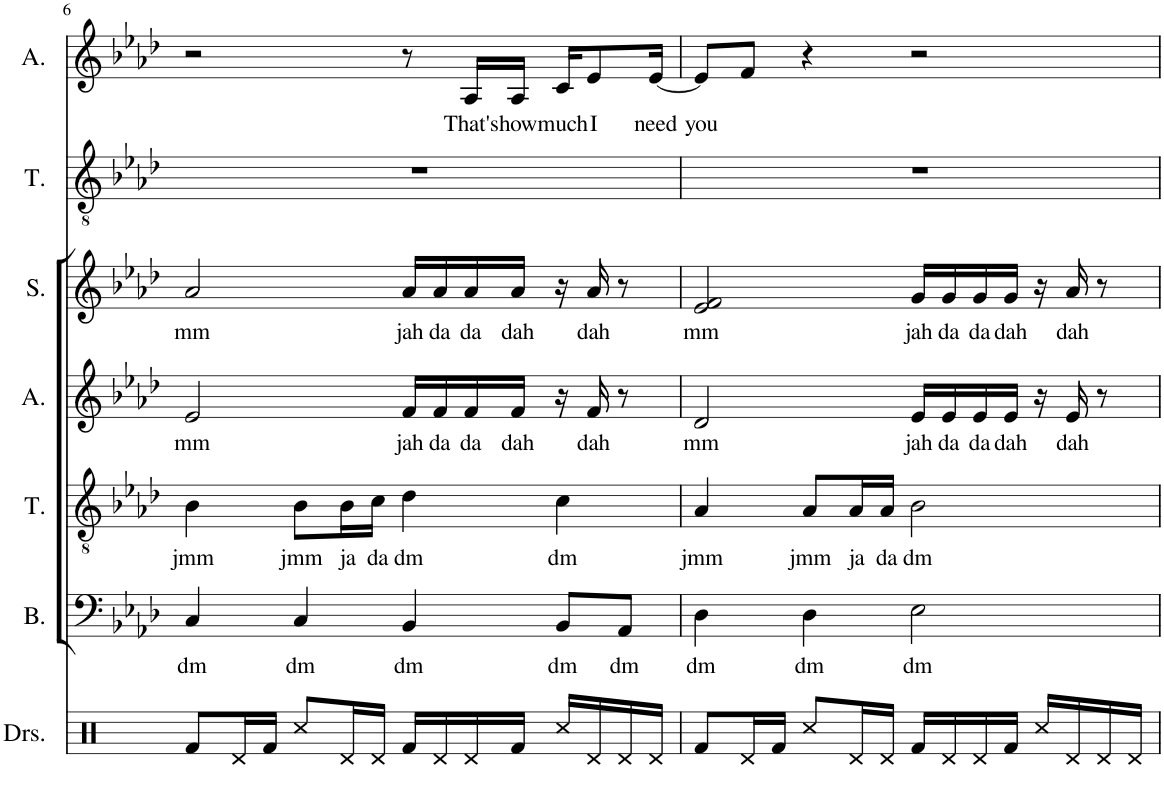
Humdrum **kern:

**kern	**kern	**text	**kern	**text	**kern	**text	**kern	**text	**kern	**kern	**text
*part7	*part6	*part6	*part5	*part5	*part4	*part4	*part3	*part3	*part2	*part1	*part1
*staff7	*staff6	*staff6	*staff5	*staff5	*staff4	*staff4	*staff3	*staff3	*staff2	*staff1	*staff1
*I"Drumset	*I"Bass	*	*I"Tenor	*	*I"Alto	*	*I"Soprano	*	*I"Tenor	*I"Alto	*
*I'Drs.	*I'B.	*	*I'T.	*	*I'A.	*	*I'S.	*	*I'T.	*I'A.	*
!!LO:PB:g=z
*clefX	*clefF4	*	*clefGv2	*	*clefG2	*	*clefG2	*	*clefGv2	*clefG2	*
*k[]	*k[b-e-a-d-]	*	*k[b-e-a-d-]	*	*k[b-e-a-d-]	*	*k[b-e-a-d-]	*	*k[b-e-a-d-]	*k[b-e-a-d-]	*
*M4/4	*M4/4	*	*M4/4	*	*M4/4	*	*M4/4	*	*M4/4	*M4/4	*
=6	=6	=6	=6	=6	=6	=6	=6	=6	=6	=6	=6
!	!	!LO:LY:b	!	!LO:LY:b	!	!LO:LY:b	!	!LO:LY:b	!	!	!
8Rf/L	4C/	dm	4B-\	jmm	2e-/	mm	2a-/	mm	1r	2r	.
16Rd/L	.	.	.	.	.	.	.	.	.	.	.
16Rf/JJ	.	.	.	.	.	.	.	.	.	.	.
!	!	!LO:LY:b	!	!LO:LY:b	!	!	!	!	!	!	!
8Rcc/L	4C/	dm	8B-\L	jmm	.	.	.	.	.	.	.
!	!	!	!	!LO:LY:b	!	!	!	!	!	!	!
16Rd/L	.	.	16B-\L	ja	.	.	.	.	.	.	.
!	!	!	!	!LO:LY:b	!	!	!	!	!	!	!
16Rd/JJ	.	.	16c\JJ	da	.	.	.	.	.	.	.
!	!	!LO:LY:b	!	!LO:LY:b	!	!LO:LY:b	!	!LO:LY:b	!	!	!
16Rf/LL	4BB-/	dm	4d-\	dm	16f/LL	jah	16a-/LL	jah	.	8r	.
!	!	!	!	!	!	!LO:LY:b	!	!LO:LY:b	!	!	!
16Rd/	.	.	.	.	16f/	da	16a-/	da	.	.	.
!	!	!	!	!	!	!LO:LY:b	!	!LO:LY:b	!	!	!LO:LY:b
16Rd/	.	.	.	.	16f/	da	16a-/	da	.	16A-/LL	That's
!	!	!	!	!	!	!LO:LY:b	!	!LO:LY:b	!	!	!LO:LY:b
16Rf/JJ	.	.	.	.	16f/JJ	dah	16a-/JJ	dah	.	16A-/JJ	how
!	!	!LO:LY:b	!	!LO:LY:b	!	!	!	!	!	!	!LO:LY:b
16Rcc/LL	8BB-/L	dm	4c\	dm	16r	.	16r	.	.	16c/KL	much
!	!	!	!	!	!	!LO:LY:b	!	!LO:LY:b	!	!	!LO:LY:b
16Rd/	.	.	.	.	16f/	dah	16a-/	dah	.	8e-/	I
!	!	!LO:LY:b	!	!	!	!	!	!	!	!	!
16Rd/	8AA-/J	dm	.	.	8r	.	8r	.	.	.	.
!	!	!	!	!	!	!	!	!	!	!	!LO:LY:b
16Rd/JJ	.	.	.	.	.	.	.	.	.	[16e-/Jk	need
=7	=7	=7	=7	=7	=7	=7	=7	=7	=7	=7	=7
!	!	!LO:LY:b	!	!LO:LY:b	!	!LO:LY:b	!	!LO:LY:b	!	!	!LO:LY:b
8Rf/L	4D-\	dm	4A-/	jmm	2d-/	mm	2e-/ 2f/	mm	1r	8e-/L]	you
16Rd/L	.	.	.	.	.	.	.	.	.	8f/J	.
16Rf/JJ	.	.	.	.	.	.	.	.	.	.	.
!	!	!LO:LY:b	!	!LO:LY:b	!	!	!	!	!	!	!
8Rcc/L	4D-\	dm	8A-/L	jmm	.	.	.	.	.	4r	.
!	!	!	!	!LO:LY:b	!	!	!	!	!	!	!
16Rd/L	.	.	16A-/L	ja	.	.	.	.	.	.	.
!	!	!	!	!LO:LY:b	!	!	!	!	!	!	!
16Rd/JJ	.	.	16A-/JJ	da	.	.	.	.	.	.	.
!	!	!LO:LY:b	!	!LO:LY:b	!	!LO:LY:b	!	!LO:LY:b	!	!	!
16Rf/LL	2E-\	dm	2B-\	dm	16e-/LL	jah	16g/LL	jah	.	2r	.
!	!	!	!	!	!	!LO:LY:b	!	!LO:LY:b	!	!	!
16Rd/	.	.	.	.	16e-/	da	16g/	da	.	.	.
!	!	!	!	!	!	!LO:LY:b	!	!LO:LY:b	!	!	!
16Rd/	.	.	.	.	16e-/	da	16g/	da	.	.	.
!	!	!	!	!	!	!LO:LY:b	!	!LO:LY:b	!	!	!
16Rf/JJ	.	.	.	.	16e-/JJ	dah	16g/JJ	dah	.	.	.
16Rcc/LL	.	.	.	.	16r	.	16r	.	.	.	.
!	!	!	!	!	!	!LO:LY:b	!	!LO:LY:b	!	!	!
16Rd/	.	.	.	.	16e-/	dah	16a-/	dah	.	.	.
16Rd/	.	.	.	.	8r	.	8r	.	.	.	.
16Rd/JJ	.	.	.	.	.	.	.	.	.	.	.
=	=	=	=	=	=	=	=	=	=	=	=
*-	*-	*-	*-	*-	*-	*-	*-	*-	*-	*-	*-
